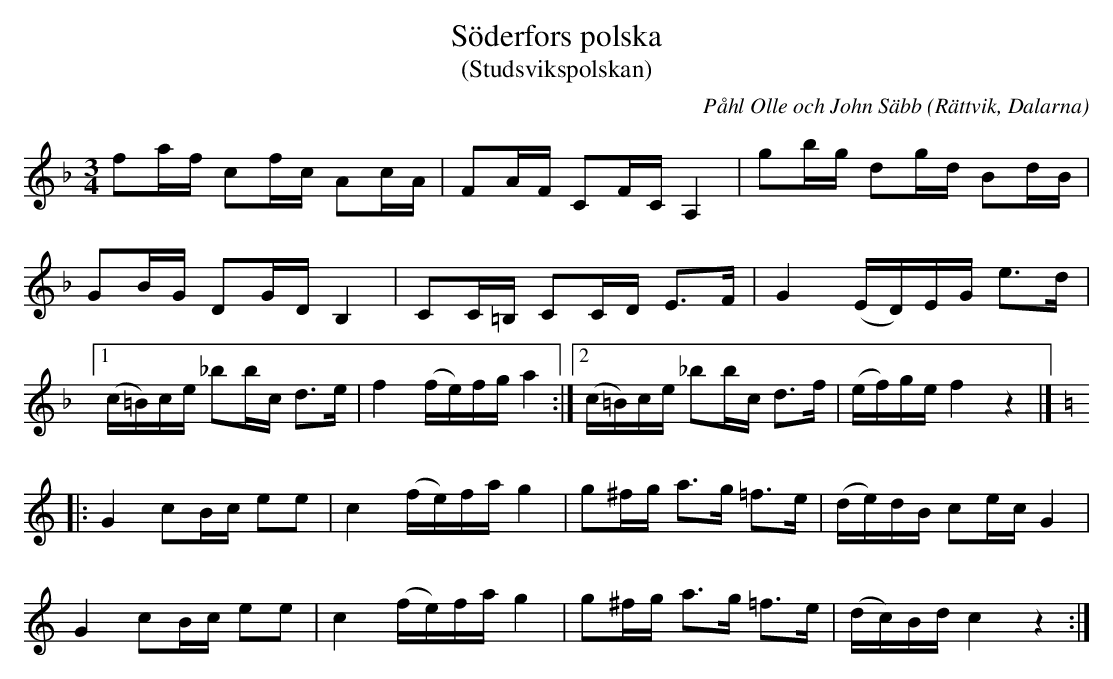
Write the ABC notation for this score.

X:1
T:Söderfors polska
T:(Studsvikspolskan)
O:Rättvik, Dalarna
C:Påhl Olle och John Säbb
M:3/4
L:1/16
K:F
V:1
f2af c2fc A2cA | F2AF C2FC A,4 | g2bg d2gd B2dB |
G2BG D2GD B,4 | C2C=B, C2CD E3F | G4 (ED)EG e3d |1
(c=B)ce _b2bc d3e | f4 (fe)fg a4 :|2 (c=B)ce _b2bc d3f | (ef)ge f4 z4 |]
[K:C] |: G4 c2Bc e2e2 | c4 (fe)fa g4 | g2^fg a3g =f3e | (de)dB c2ec G4 |
G4 c2Bc e2e2 | c4 (fe)fa g4 | g2^fg a3g =f3e | (dc)Bd c4 z4 :|
